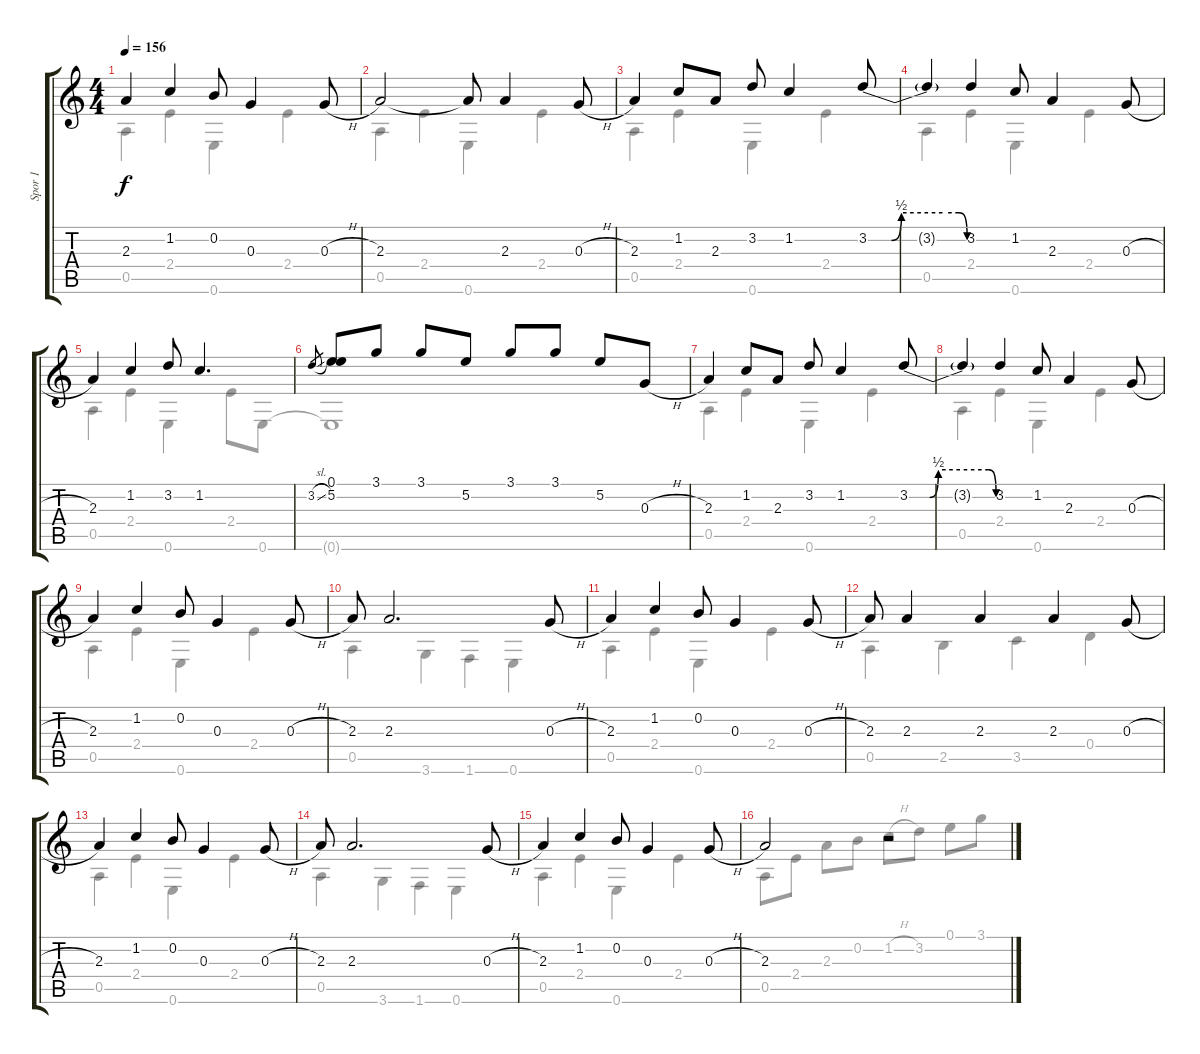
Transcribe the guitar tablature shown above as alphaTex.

\track ("Spor 1" "Spor 1") {instrument acousticguitarsteel}
\staff {score tabs}
\tuning (E4 B3 G3 D3 A2 E2) {hide}
\voice
\ts (4 4)
\tempo 156
\clef g2
\ks aminor
2.3.4{dy f} 1.2.4 0.2.8 0.3.4 0.3{h}.8 |
2.3.2 2.3{t}.8 2.3.4 0.3{h}.8 |
2.3.4 1.2.8 2.3.8 3.2.8 1.2.4 3.2{be (custom 0 0 14 0 20 2 45 2 55 2 60 0)}.8 |
3.2{t}.4 3.2.4 1.2.8 2.3.4 0.3{h}.8 |
2.3.4 1.2.4 3.2.8 1.2.4{d} |
3.2{sl}.8{gr} (0.1 5.2).8 3.1.8 3.1.8 5.2.8 3.1.8 3.1.8 5.2.8 0.3{h}.8 |
2.3.4 1.2.8 2.3.8 3.2.8 1.2.4 3.2{be (custom 0 0 14 0 20 2 45 2 55 2 60 0)}.8 |
3.2{t}.4 3.2.4 1.2.8 2.3.4 0.3{h}.8 |
2.3.4 1.2.4 0.2.8 0.3.4 0.3{h}.8 |
2.3.8 2.3.2{d} 0.3{h}.8 |
2.3.4 1.2.4 0.2.8 0.3.4 0.3{h}.8 |
2.3.8 2.3.4 2.3.4 2.3.4 0.3{h}.8 |
2.3.4 1.2.4 0.2.8 0.3.4 0.3{h}.8 |
2.3.8 2.3.2{d} 0.3{h}.8 |
2.3.4 1.2.4 0.2.8 0.3.4 0.3{h}.8 |
2.3.2 r.2
\voice
\clef g2
\ottava regular
\simile none
\ks aminor
0.5.4{dy f} 2.4.4 0.6.4 2.4.4 |
0.5.4 2.4.4 0.6.4 2.4.4 |
0.5.4 2.4.4 0.6.4 2.4.4 |
0.5.4 2.4.4 0.6.4 2.4.4 |
0.5.4 2.4.4 0.6.4 2.4.8 0.6.8 |
0.6{t}.1 |
0.5.4 2.4.4 0.6.4 2.4.4 |
0.5.4 2.4.4 0.6.4 2.4.4 |
0.5.4 2.4.4 0.6.4 2.4.4 |
0.5.4 3.6.4 1.6.4 0.6.4 |
0.5.4 2.4.4 0.6.4 2.4.4 |
0.5.4 2.5.4 3.5.4 0.4.4 |
0.5.4 2.4.4 0.6.4 2.4.4 |
0.5.4 3.6.4 1.6.4 0.6.4 |
0.5.4 2.4.4 0.6.4 2.4.4 |
0.5.8 2.4.8 2.3.8 0.2.8 1.2{h}.8 3.2.8 0.1.8 3.1.8
